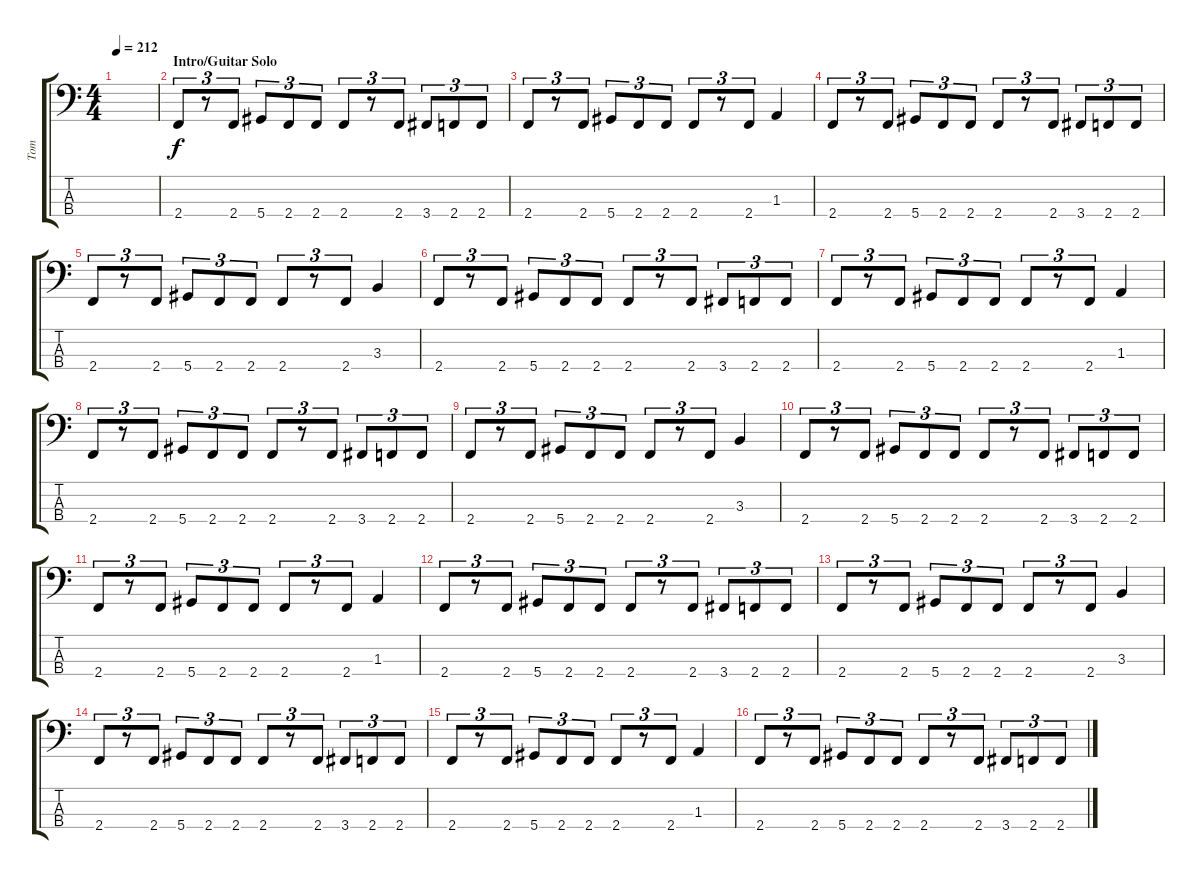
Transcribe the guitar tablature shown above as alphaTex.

\track ("Tom" "Tom") {instrument electricbasspick}
\staff {score tabs}
\tuning (Gb2 Db2 Ab1 Eb1) {hide}
\ts (4 4)
\tempo 212
\clef f4
\ks c
|
\section ("" "Intro/Guitar Solo")
2.4.8{tu (3 2)} r.8{tu (3 2)} 2.4.8{tu (3 2)} 5.4.8{tu (3 2)} 2.4.8{tu (3 2)} 2.4.8{tu (3 2)} 2.4.8{tu (3 2)} r.8{tu (3 2)} 2.4.8{tu (3 2)} 3.4.8{tu (3 2)} 2.4.8{tu (3 2)} 2.4.8{tu (3 2)} |
2.4.8{tu (3 2)} r.8{tu (3 2)} 2.4.8{tu (3 2)} 5.4.8{tu (3 2)} 2.4.8{tu (3 2)} 2.4.8{tu (3 2)} 2.4.8{tu (3 2)} r.8{tu (3 2)} 2.4.8{tu (3 2)} 1.3.4 |
2.4.8{tu (3 2)} r.8{tu (3 2)} 2.4.8{tu (3 2)} 5.4.8{tu (3 2)} 2.4.8{tu (3 2)} 2.4.8{tu (3 2)} 2.4.8{tu (3 2)} r.8{tu (3 2)} 2.4.8{tu (3 2)} 3.4.8{tu (3 2)} 2.4.8{tu (3 2)} 2.4.8{tu (3 2)} |
2.4.8{tu (3 2)} r.8{tu (3 2)} 2.4.8{tu (3 2)} 5.4.8{tu (3 2)} 2.4.8{tu (3 2)} 2.4.8{tu (3 2)} 2.4.8{tu (3 2)} r.8{tu (3 2)} 2.4.8{tu (3 2)} 3.3.4 |
2.4.8{tu (3 2)} r.8{tu (3 2)} 2.4.8{tu (3 2)} 5.4.8{tu (3 2)} 2.4.8{tu (3 2)} 2.4.8{tu (3 2)} 2.4.8{tu (3 2)} r.8{tu (3 2)} 2.4.8{tu (3 2)} 3.4.8{tu (3 2)} 2.4.8{tu (3 2)} 2.4.8{tu (3 2)} |
2.4.8{tu (3 2)} r.8{tu (3 2)} 2.4.8{tu (3 2)} 5.4.8{tu (3 2)} 2.4.8{tu (3 2)} 2.4.8{tu (3 2)} 2.4.8{tu (3 2)} r.8{tu (3 2)} 2.4.8{tu (3 2)} 1.3.4 |
2.4.8{tu (3 2)} r.8{tu (3 2)} 2.4.8{tu (3 2)} 5.4.8{tu (3 2)} 2.4.8{tu (3 2)} 2.4.8{tu (3 2)} 2.4.8{tu (3 2)} r.8{tu (3 2)} 2.4.8{tu (3 2)} 3.4.8{tu (3 2)} 2.4.8{tu (3 2)} 2.4.8{tu (3 2)} |
2.4.8{tu (3 2)} r.8{tu (3 2)} 2.4.8{tu (3 2)} 5.4.8{tu (3 2)} 2.4.8{tu (3 2)} 2.4.8{tu (3 2)} 2.4.8{tu (3 2)} r.8{tu (3 2)} 2.4.8{tu (3 2)} 3.3.4 |
2.4.8{tu (3 2)} r.8{tu (3 2)} 2.4.8{tu (3 2)} 5.4.8{tu (3 2)} 2.4.8{tu (3 2)} 2.4.8{tu (3 2)} 2.4.8{tu (3 2)} r.8{tu (3 2)} 2.4.8{tu (3 2)} 3.4.8{tu (3 2)} 2.4.8{tu (3 2)} 2.4.8{tu (3 2)} |
2.4.8{tu (3 2)} r.8{tu (3 2)} 2.4.8{tu (3 2)} 5.4.8{tu (3 2)} 2.4.8{tu (3 2)} 2.4.8{tu (3 2)} 2.4.8{tu (3 2)} r.8{tu (3 2)} 2.4.8{tu (3 2)} 1.3.4 |
2.4.8{tu (3 2)} r.8{tu (3 2)} 2.4.8{tu (3 2)} 5.4.8{tu (3 2)} 2.4.8{tu (3 2)} 2.4.8{tu (3 2)} 2.4.8{tu (3 2)} r.8{tu (3 2)} 2.4.8{tu (3 2)} 3.4.8{tu (3 2)} 2.4.8{tu (3 2)} 2.4.8{tu (3 2)} |
2.4.8{tu (3 2)} r.8{tu (3 2)} 2.4.8{tu (3 2)} 5.4.8{tu (3 2)} 2.4.8{tu (3 2)} 2.4.8{tu (3 2)} 2.4.8{tu (3 2)} r.8{tu (3 2)} 2.4.8{tu (3 2)} 3.3.4 |
2.4.8{tu (3 2)} r.8{tu (3 2)} 2.4.8{tu (3 2)} 5.4.8{tu (3 2)} 2.4.8{tu (3 2)} 2.4.8{tu (3 2)} 2.4.8{tu (3 2)} r.8{tu (3 2)} 2.4.8{tu (3 2)} 3.4.8{tu (3 2)} 2.4.8{tu (3 2)} 2.4.8{tu (3 2)} |
2.4.8{tu (3 2)} r.8{tu (3 2)} 2.4.8{tu (3 2)} 5.4.8{tu (3 2)} 2.4.8{tu (3 2)} 2.4.8{tu (3 2)} 2.4.8{tu (3 2)} r.8{tu (3 2)} 2.4.8{tu (3 2)} 1.3.4 |
2.4.8{tu (3 2)} r.8{tu (3 2)} 2.4.8{tu (3 2)} 5.4.8{tu (3 2)} 2.4.8{tu (3 2)} 2.4.8{tu (3 2)} 2.4.8{tu (3 2)} r.8{tu (3 2)} 2.4.8{tu (3 2)} 3.4.8{tu (3 2)} 2.4.8{tu (3 2)} 2.4.8{tu (3 2)}
